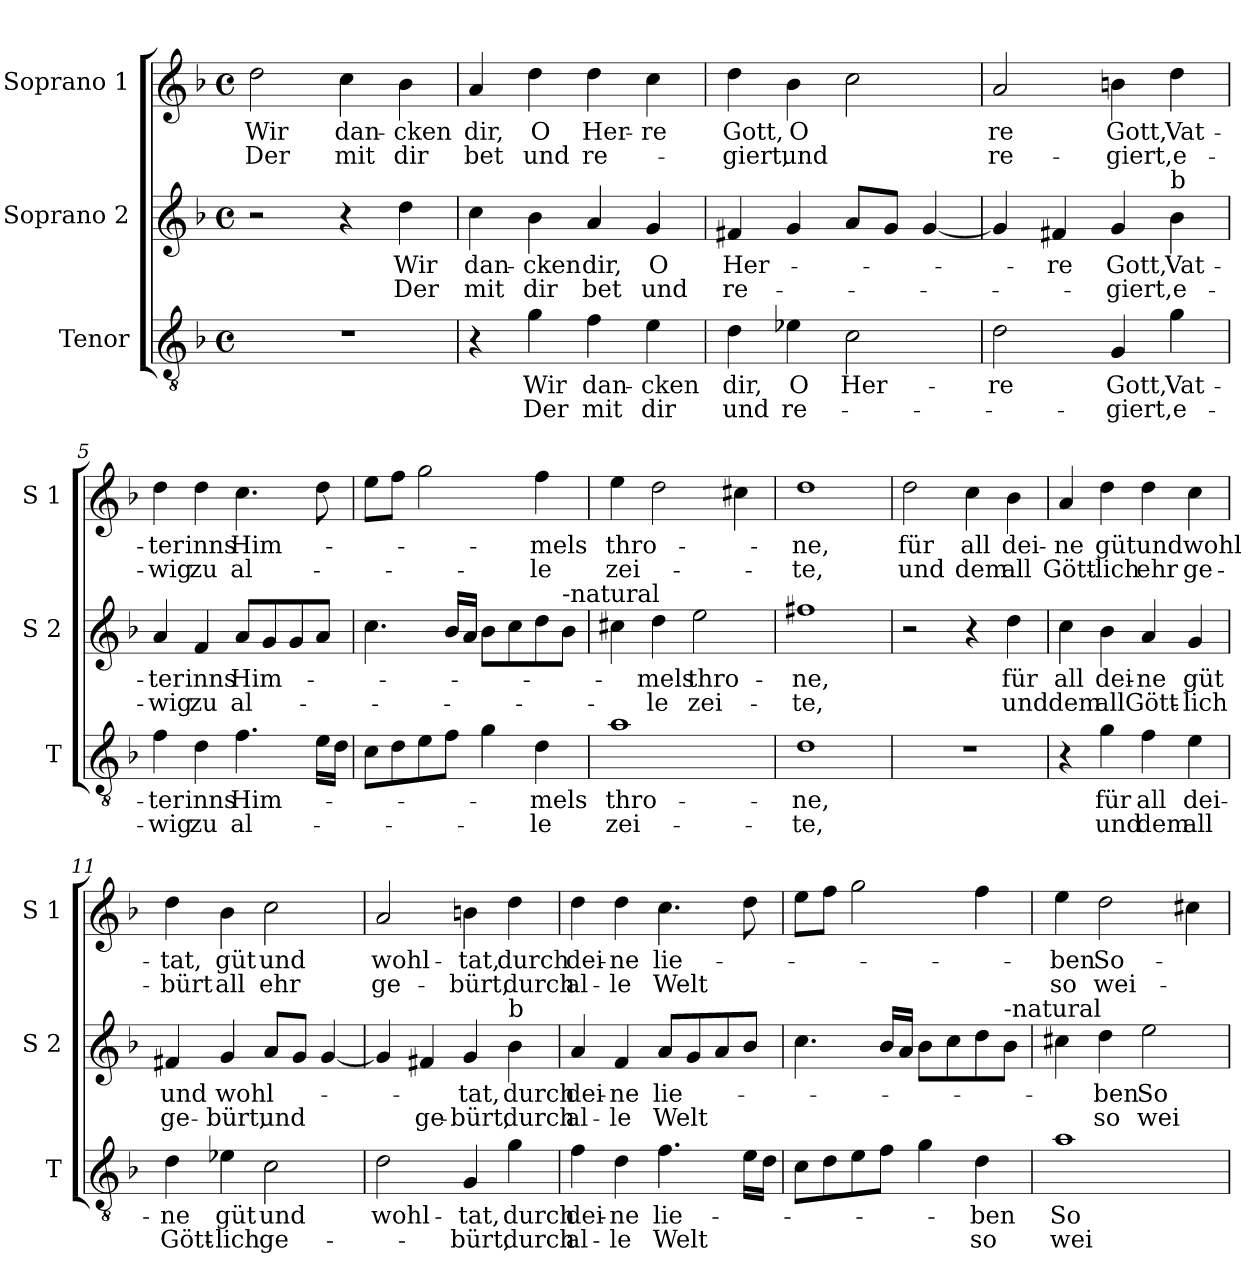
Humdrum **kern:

**kern	**text	**text	**kern	**text	**text	**kern	**text	**text
*part3	*part3	*part3	*part2	*part2	*part2	*part1	*part1	*part1
*staff3	*staff3	*staff3	*staff2	*staff2	*staff2	*staff1	*staff1	*staff1
*I"Tenor	*	*	*I"Soprano 2	*	*	*I"Soprano 1	*	*
*I'T	*	*	*I'S 2	*	*	*I'S 1	*	*
*clefGv2	*	*	*clefG2	*	*	*clefG2	*	*
*k[b-]	*	*	*k[b-]	*	*	*k[b-]	*	*
*F:	*	*	*F:	*	*	*F:	*	*
*M4/4	*	*	*M4/4	*	*	*M4/4	*	*
*met(c)	*	*	*met(c)	*	*	*met(c)	*	*
=1	=1	=1	=1	=1	=1	=1	=1	=1
!	!	!	!	!	!	!	!LO:LY:b	!LO:LY:b
1r	.	.	2r	.	.	2dd\	Wir	Der
!	!	!	!	!	!	!	!LO:LY:b	!LO:LY:b
.	.	.	4r	.	.	4cc\	dan-	mit
!	!	!	!	!LO:LY:b	!LO:LY:b	!	!LO:LY:b	!LO:LY:b
.	.	.	4dd\	Wir	Der	4b-\	-cken	dir
=2	=2	=2	=2	=2	=2	=2	=2	=2
!	!	!	!	!LO:LY:b	!LO:LY:b	!	!LO:LY:b	!LO:LY:b
4r	.	.	4cc\	dan-	mit	4a/	dir,	bet
!	!LO:LY:b	!LO:LY:b	!	!LO:LY:b	!LO:LY:b	!	!LO:LY:b	!LO:LY:b
4g\	Wir	Der	4b-\	-cken	dir	4dd\	O	und
!	!LO:LY:b	!LO:LY:b	!	!LO:LY:b	!LO:LY:b	!	!LO:LY:b	!LO:LY:b
4f\	dan-	mit	4a/	dir,	bet	4dd\	Her-	re-
!	!LO:LY:b	!LO:LY:b	!	!LO:LY:b	!LO:LY:b	!	!LO:LY:b	!
4e\	-cken	dir	4g/	O	und	4cc\	-re	.
=3	=3	=3	=3	=3	=3	=3	=3	=3
!	!LO:LY:b	!LO:LY:b	!	!LO:LY:b	!LO:LY:b	!	!LO:LY:b	!LO:LY:b
4d\	dir,	und	4f#X/	Her-	re-	4dd\	Gott,	-giert,
!	!LO:LY:b	!LO:LY:b	!	!	!	!	!LO:LY:b	!LO:LY:b
4e-X\	O	re-	4g/	.	.	4b-\	O	und
!	!LO:LY:b	!	!	!	!	!	!	!
2c\	Her-	.	8a/L	.	.	2cc\	.	.
.	.	.	8g/J	.	.	.	.	.
.	.	.	[4g/	.	.	.	.	.
=4	=4	=4	=4	=4	=4	=4	=4	=4
!	!LO:LY:b	!	!	!	!	!	!LO:LY:b	!LO:LY:b
2d\	-re	.	4g/]	.	.	2a/	-re	re-
!	!	!	!	!LO:LY:b	!	!	!	!
.	.	.	4f#X/	-re	.	.	.	.
!	!LO:LY:b	!LO:LY:b	!	!LO:LY:b	!LO:LY:b	!	!LO:LY:b	!LO:LY:b
4G/	Gott,	-giert,	4g/	Gott,	-giert,	4bn\	Gott,	-giert,
!	!	!	!LO:TX:a:t=b	!	!	!	!	!
!	!LO:LY:b	!LO:LY:b	!	!LO:LY:b	!LO:LY:b	!	!LO:LY:b	!LO:LY:b
4g\	Vat-	e-	4b-\	Vat-	e-	4dd\	Vat-	e-
=5	=5	=5	=5	=5	=5	=5	=5	=5
!	!LO:LY:b	!LO:LY:b	!	!LO:LY:b	!LO:LY:b	!	!LO:LY:b	!LO:LY:b
4f\	-ter	-wig	4a/	-ter	-wig	4dd\	-ter	-wig
!	!LO:LY:b	!LO:LY:b	!	!LO:LY:b	!LO:LY:b	!	!LO:LY:b	!LO:LY:b
4d\	inns	zu	4f/	inns	zu	4dd\	inns	zu
!	!LO:LY:b	!LO:LY:b	!	!LO:LY:b	!LO:LY:b	!	!LO:LY:b	!LO:LY:b
4.f\	Him-	al-	8a/L	Him-	al-	4.cc\	Him-	al-
.	.	.	8g/	.	.	.	.	.
.	.	.	8g/	.	.	.	.	.
16e\LL	.	.	8a/J	.	.	8dd\	.	.
16d\JJ	.	.	.	.	.	.	.	.
!!LO:LB:g=z
=6	=6	=6	=6	=6	=6	=6	=6	=6
8c\L	.	.	4.cc\	.	.	8ee\L	.	.
8d\	.	.	.	.	.	8ff\J	.	.
8e\	.	.	.	.	.	2gg\	.	.
8f\J	.	.	16b-/LL	.	.	.	.	.
.	.	.	16a/JJ	.	.	.	.	.
4g\	.	.	8b-\L	.	.	.	.	.
.	.	.	8cc\	.	.	.	.	.
!	!LO:LY:b	!LO:LY:b	!	!	!	!	!LO:LY:b	!LO:LY:b
4d\	-mels	-le	8dd\	.	.	4ff\	-mels	-le
!	!	!	!LO:TX:a:t=-natural	!	!	!	!	!
.	.	.	8b-\J	.	.	.	.	.
=7	=7	=7	=7	=7	=7	=7	=7	=7
!	!LO:LY:b	!LO:LY:b	!	!	!	!	!LO:LY:b	!LO:LY:b
1a	thro-	zei-	4cc#X\	.	.	4ee\	thro-	zei-
!	!	!	!	!LO:LY:b	!LO:LY:b	!	!	!
.	.	.	4dd\	-mels	-le	2dd\	.	.
!	!	!	!	!LO:LY:b	!LO:LY:b	!	!	!
.	.	.	2ee\	thro-	zei-	.	.	.
.	.	.	.	.	.	4cc#X\	.	.
=8	=8	=8	=8	=8	=8	=8	=8	=8
!	!LO:LY:b	!LO:LY:b	!	!LO:LY:b	!LO:LY:b	!	!LO:LY:b	!LO:LY:b
1d	-ne,	-te,	1ff#X	-ne,	-te,	1dd	-ne,	-te,
=9	=9	=9	=9	=9	=9	=9	=9	=9
!	!	!	!	!	!	!	!LO:LY:b	!LO:LY:b
1r	.	.	2r	.	.	2dd\	für	und
!	!	!	!	!	!	!	!LO:LY:b	!LO:LY:b
.	.	.	4r	.	.	4cc\	all	dem
!	!	!	!	!LO:LY:b	!LO:LY:b	!	!LO:LY:b	!LO:LY:b
.	.	.	4dd\	für	und	4b-\	dei-	all
=10	=10	=10	=10	=10	=10	=10	=10	=10
!	!	!	!	!LO:LY:b	!LO:LY:b	!	!LO:LY:b	!LO:LY:b
4r	.	.	4cc\	all	dem	4a/	-ne	Gött-
!	!LO:LY:b	!LO:LY:b	!	!LO:LY:b	!LO:LY:b	!	!LO:LY:b	!LO:LY:b
4g\	für	und	4b-\	dei-	all	4dd\	güt	-lich
!	!LO:LY:b	!LO:LY:b	!	!LO:LY:b	!LO:LY:b	!	!LO:LY:b	!LO:LY:b
4f\	all	dem	4a/	-ne	Gött-	4dd\	und	ehr
!	!LO:LY:b	!LO:LY:b	!	!LO:LY:b	!LO:LY:b	!	!LO:LY:b	!LO:LY:b
4e\	dei-	all	4g/	güt	-lich	4cc\	wohl-	ge-
=11	=11	=11	=11	=11	=11	=11	=11	=11
!	!LO:LY:b	!LO:LY:b	!	!LO:LY:b	!LO:LY:b	!	!LO:LY:b	!LO:LY:b
4d\	-ne	Gött-	4f#X/	und	ge-	4dd\	-tat,	-bürt
!	!LO:LY:b	!LO:LY:b	!	!LO:LY:b	!LO:LY:b	!	!LO:LY:b	!LO:LY:b
4e-X\	güt	-lich	4g/	wohl-	-bürt,	4b-\	güt	all
!	!LO:LY:b	!LO:LY:b	!	!	!LO:LY:b	!	!LO:LY:b	!LO:LY:b
2c\	und	ge-	8a/L	.	und	2cc\	und	ehr
.	.	.	8g/J	.	.	.	.	.
.	.	.	[4g/	.	.	.	.	.
!!LO:PB:g=z
=12	=12	=12	=12	=12	=12	=12	=12	=12
!	!LO:LY:b	!	!	!	!	!	!LO:LY:b	!LO:LY:b
2d\	wohl-	.	4g/]	.	.	2a/	wohl-	ge-
!	!	!	!	!	!LO:LY:b	!	!	!
.	.	.	4f#X/	.	ge-	.	.	.
!	!LO:LY:b	!LO:LY:b	!	!LO:LY:b	!LO:LY:b	!	!LO:LY:b	!LO:LY:b
4G/	-tat,	-bürt,	4g/	-tat,	-bürt,	4bn\	-tat,	-bürt,
!	!	!	!LO:TX:a:t=b	!	!	!	!	!
!	!LO:LY:b	!LO:LY:b	!	!LO:LY:b	!LO:LY:b	!	!LO:LY:b	!LO:LY:b
4g\	durch	durch	4b-\	durch	durch	4dd\	durch	durch
=13	=13	=13	=13	=13	=13	=13	=13	=13
!	!LO:LY:b	!LO:LY:b	!	!LO:LY:b	!LO:LY:b	!	!LO:LY:b	!LO:LY:b
4f\	dei-	al-	4a/	dei-	al-	4dd\	dei-	al-
!	!LO:LY:b	!LO:LY:b	!	!LO:LY:b	!LO:LY:b	!	!LO:LY:b	!LO:LY:b
4d\	-ne	-le	4f/	-ne	-le	4dd\	-ne	-le
!	!LO:LY:b	!LO:LY:b	!	!LO:LY:b	!LO:LY:b	!	!LO:LY:b	!LO:LY:b
4.f\	lie-	Welt	8a/L	lie-	Welt	4.cc\	lie-	Welt
.	.	.	8g/	.	.	.	.	.
.	.	.	8a/	.	.	.	.	.
16e\LL	.	.	8b-/J	.	.	8dd\	.	.
16d\JJ	.	.	.	.	.	.	.	.
=14	=14	=14	=14	=14	=14	=14	=14	=14
8c\L	.	.	4.cc\	.	.	8ee\L	.	.
8d\	.	.	.	.	.	8ff\J	.	.
8e\	.	.	.	.	.	2gg\	.	.
8f\J	.	.	16b-/LL	.	.	.	.	.
.	.	.	16a/JJ	.	.	.	.	.
4g\	.	.	8b-\L	.	.	.	.	.
.	.	.	8cc\	.	.	.	.	.
!	!LO:LY:b	!LO:LY:b	!	!	!	!	!	!
4d\	-ben	so	8dd\	.	.	4ff\	.	.
!	!	!	!LO:TX:a:t=-natural	!	!	!	!	!
.	.	.	8b-\J	.	.	.	.	.
=15	=15	=15	=15	=15	=15	=15	=15	=15
!	!LO:LY:b	!LO:LY:b	!	!	!	!	!LO:LY:b	!LO:LY:b
1a	So-	wei-	4cc#X\	.	.	4ee\	-ben	so
!	!	!	!	!LO:LY:b	!LO:LY:b	!	!LO:LY:b	!LO:LY:b
.	.	.	4dd\	-ben	so	2dd\	So-	wei-
!	!	!	!	!LO:LY:b	!LO:LY:b	!	!	!
.	.	.	2ee\	So-	wei-	.	.	.
.	.	.	.	.	.	4cc#X\	.	.
=	=	=	=	=	=	=	=	=
*-	*-	*-	*-	*-	*-	*-	*-	*-
